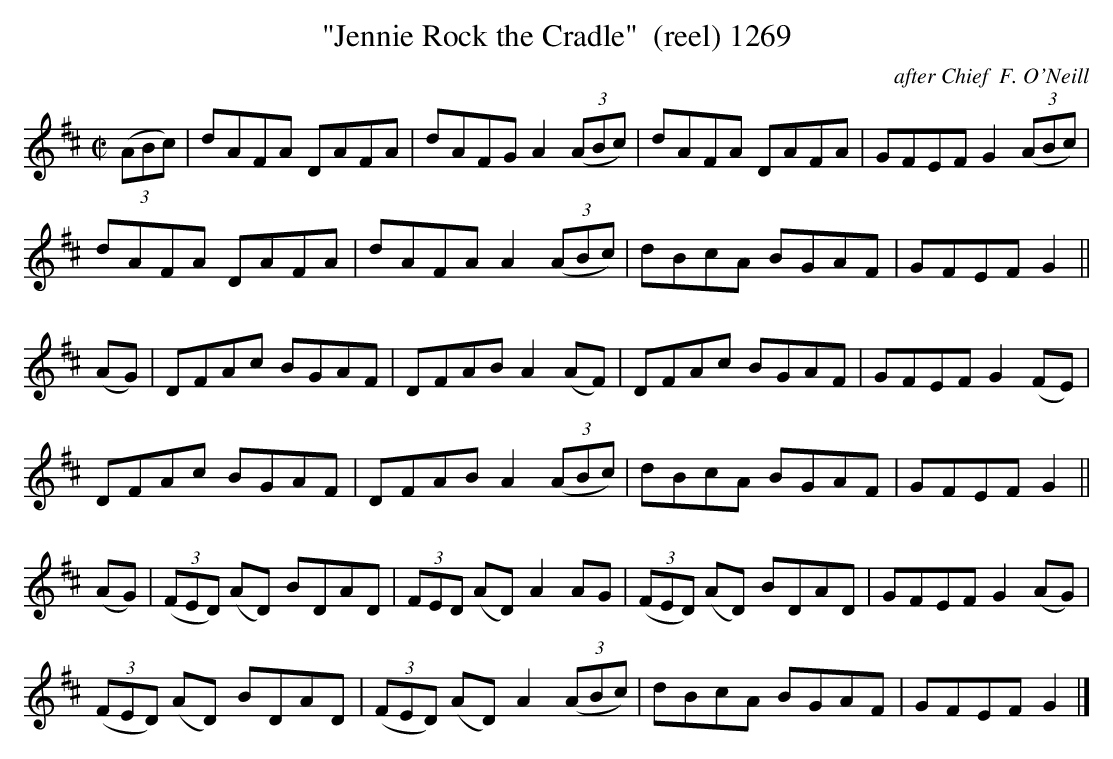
X:1
T:"Jennie Rock the Cradle"  (reel) 1269
C:after Chief  F. O'Neill
BRENNAN July 2003 (HTTP://WWW.SOSYOURMOM.COM)
M:C|
L:1/8
K:D
(3(ABc)|dAFA DAFA|dAFG A2 (3(ABc)|dAFA DAFA|GFEF G2 (3(ABc)|
dAFA DAFA|dAFA A2 (3(ABc)|dBcA BGAF|GFEF G2||
(AG)|DFAc BGAF|DFAB A2(AF)|DFAc BGAF|GFEF G2(FE)|
DFAc BGAF|DFAB A2 (3(ABc)|dBcA BGAF|GFEF G2||
(AG)| (3(FED) (AD) BDAD| (3FED (AD) A2AG|(3(FED) (AD) BDAD|GFEF G2(AG)|
(3(FED) (AD) BDAD|(3(FED) (AD) A2 (3(ABc)|dBcA BGAF|GFEF G2|]
